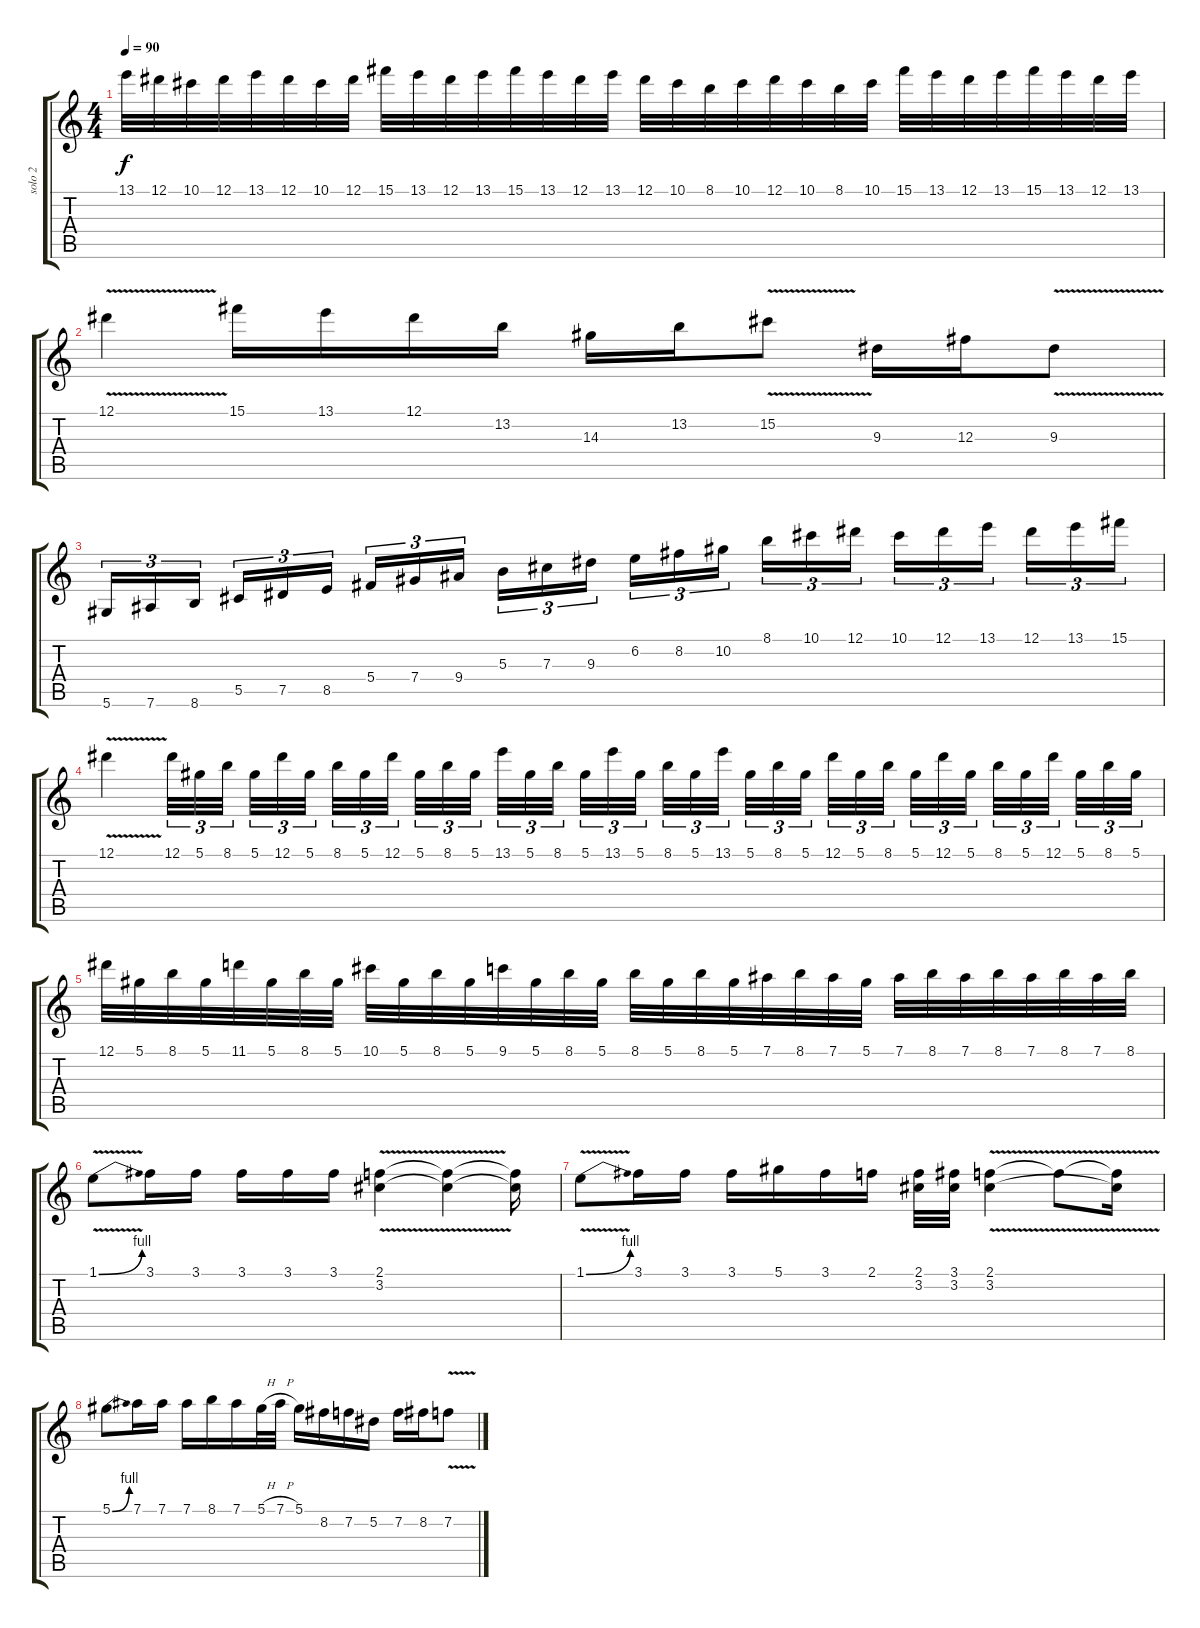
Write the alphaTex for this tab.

\track ("solo 2" "solo 2") {instrument overdrivenguitar}
\staff {score tabs}
\tuning (Eb4 Bb3 Gb3 Db3 Ab2 Eb2) {hide}
\ts (4 4)
\tempo 90
\clef g2
\ks c
13.1.32{dy f} 12.1.32 10.1.32 12.1.32 13.1.32 12.1.32 10.1.32 12.1.32 15.1.32 13.1.32 12.1.32 13.1.32 15.1.32 13.1.32 12.1.32 13.1.32 12.1.32 10.1.32 8.1.32 10.1.32 12.1.32 10.1.32 8.1.32 10.1.32 15.1.32 13.1.32 12.1.32 13.1.32 15.1.32 13.1.32 12.1.32 13.1.32 |
12.1{v}.4 15.1.16 13.1.16 12.1.16 13.2.16 14.3.16 13.2.16 15.2{v}.8 9.3.16 12.3.16 9.3{v}.8 |
5.6.16{tu (3 2)} 7.6.16{tu (3 2)} 8.6.16{tu (3 2)} 5.5.16{tu (3 2)} 7.5.16{tu (3 2)} 8.5.16{tu (3 2)} 5.4.16{tu (3 2)} 7.4.16{tu (3 2)} 9.4.16{tu (3 2)} 5.3.16{tu (3 2)} 7.3.16{tu (3 2)} 9.3.16{tu (3 2)} 6.2.16{tu (3 2)} 8.2.16{tu (3 2)} 10.2.16{tu (3 2)} 8.1.16{tu (3 2)} 10.1.16{tu (3 2)} 12.1.16{tu (3 2)} 10.1.16{tu (3 2)} 12.1.16{tu (3 2)} 13.1.16{tu (3 2)} 12.1.16{tu (3 2)} 13.1.16{tu (3 2)} 15.1.16{tu (3 2)} |
12.1{v}.4 12.1.32{tu (3 2)} 5.1.32{tu (3 2)} 8.1.32{tu (3 2)} 5.1.32{tu (3 2)} 12.1.32{tu (3 2)} 5.1.32{tu (3 2)} 8.1.32{tu (3 2)} 5.1.32{tu (3 2)} 12.1.32{tu (3 2)} 5.1.32{tu (3 2)} 8.1.32{tu (3 2)} 5.1.32{tu (3 2)} 13.1.32{tu (3 2)} 5.1.32{tu (3 2)} 8.1.32{tu (3 2)} 5.1.32{tu (3 2)} 13.1.32{tu (3 2)} 5.1.32{tu (3 2)} 8.1.32{tu (3 2)} 5.1.32{tu (3 2)} 13.1.32{tu (3 2)} 5.1.32{tu (3 2)} 8.1.32{tu (3 2)} 5.1.32{tu (3 2)} 12.1.32{tu (3 2)} 5.1.32{tu (3 2)} 8.1.32{tu (3 2)} 5.1.32{tu (3 2)} 12.1.32{tu (3 2)} 5.1.32{tu (3 2)} 8.1.32{tu (3 2)} 5.1.32{tu (3 2)} 12.1.32{tu (3 2)} 5.1.32{tu (3 2)} 8.1.32{tu (3 2)} 5.1.32{tu (3 2)} |
12.1.32 5.1.32 8.1.32 5.1.32 11.1.32 5.1.32 8.1.32 5.1.32 10.1.32 5.1.32 8.1.32 5.1.32 9.1.32 5.1.32 8.1.32 5.1.32 8.1.32 5.1.32 8.1.32 5.1.32 7.1.32 8.1.32 7.1.32 5.1.32 7.1.32 8.1.32 7.1.32 8.1.32 7.1.32 8.1.32 7.1.32 8.1.32 |
1.1{be (bend 0 0 60 4) v}.8 3.1.16 3.1.16 3.1.16 3.1.16 3.1.16 (2.1{v} 3.2{v}).4 (2.1{t} 3.2{t}).4 (2.1{t} 3.2{t}).16 |
1.1{be (bend 0 0 60 4) v}.8 3.1.16 3.1.16 3.1.16 5.1.16 3.1.16 2.1.16 (2.1 3.2).32 (3.1 3.2).32 (2.1{v} 3.2{v}).4 2.1{t}.8 (2.1{t} 3.2{t}).16 |
5.1{be (bend 0 0 60 4)}.8 7.1.16 7.1.16 7.1.16 8.1.16 7.1.16 5.1{h}.32 7.1{h}.32 5.1.16 8.2.16 7.2.16 5.2.16 7.2.16 8.2.16 7.2{v}.8
